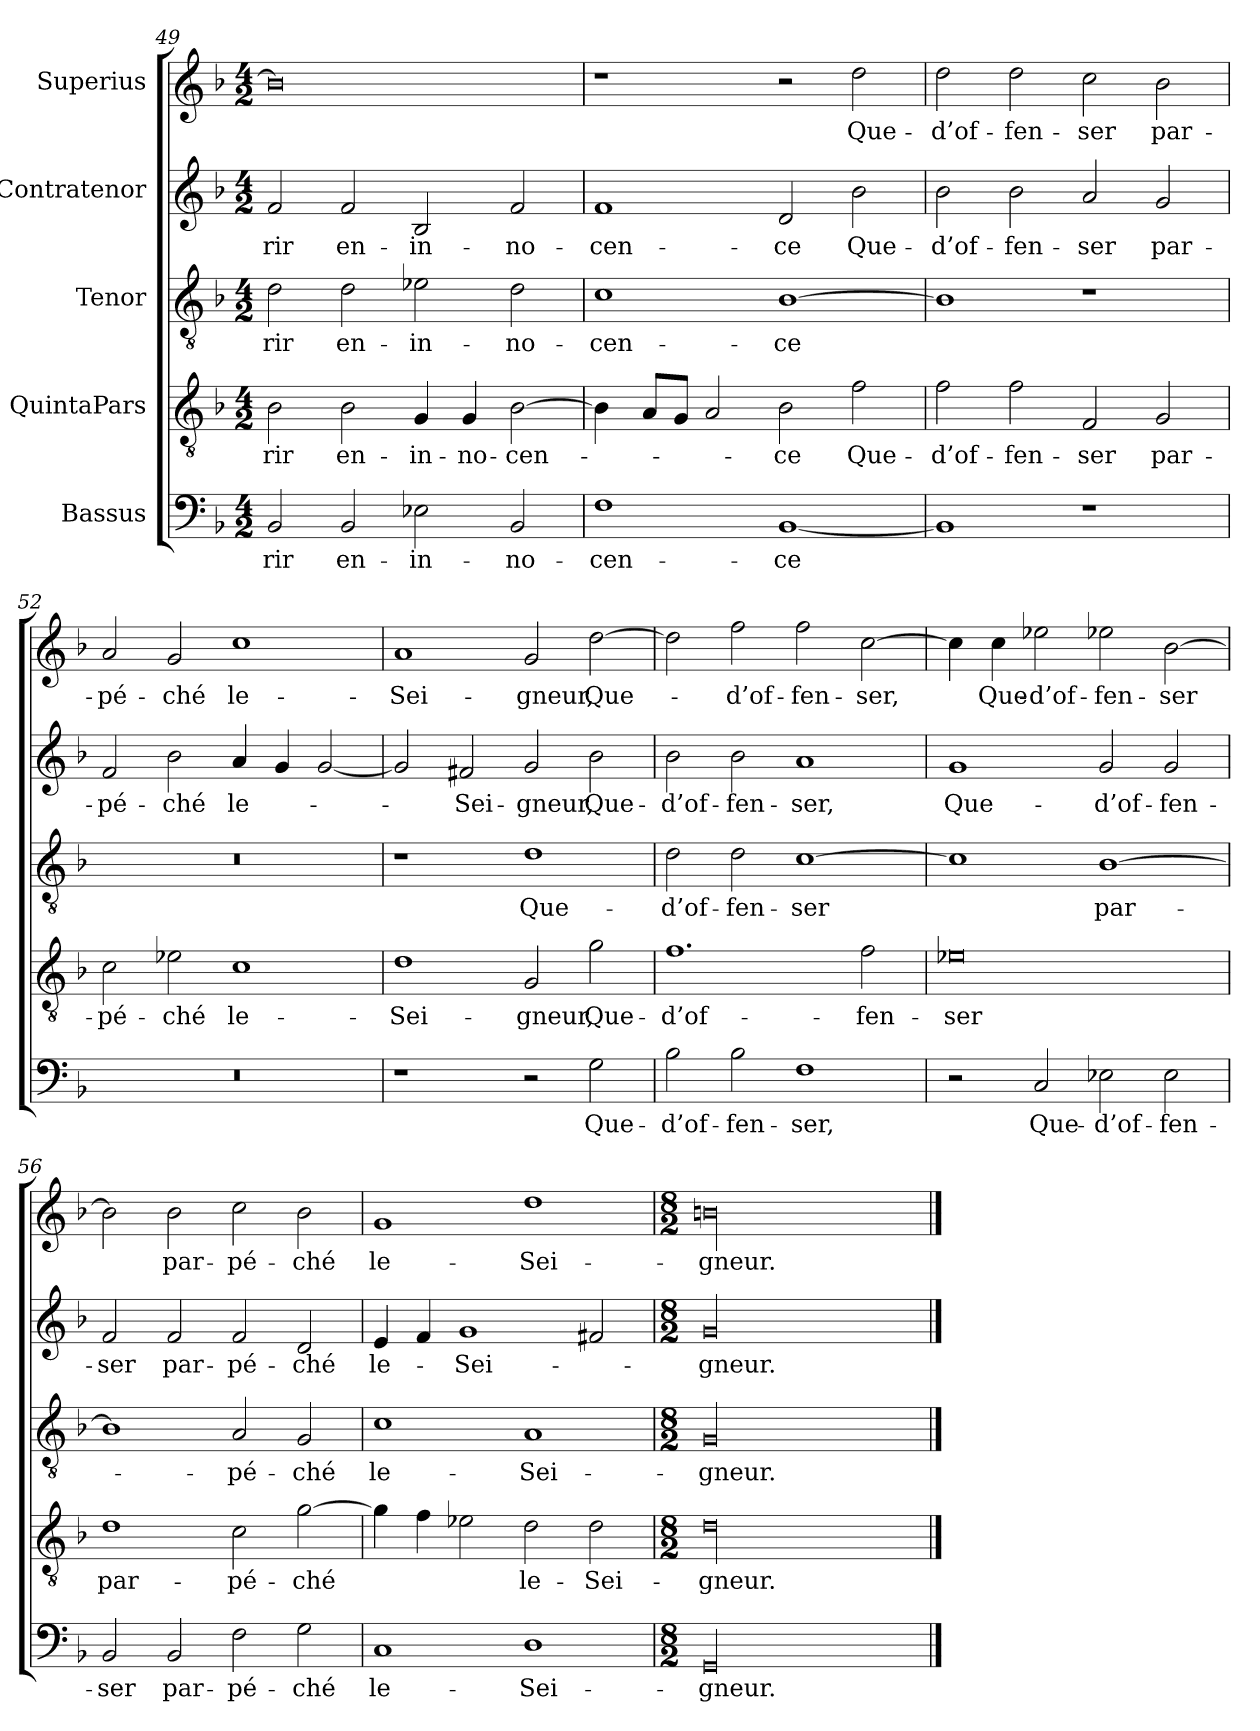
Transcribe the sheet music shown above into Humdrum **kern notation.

**kern	**text	**kern	**text	**kern	**text	**kern	**text	**kern	**text
*part5	*part5	*part4	*part4	*part3	*part3	*part2	*part2	*part1	*part1
*staff5	*staff5	*staff4	*staff4	*staff3	*staff3	*staff2	*staff2	*staff1	*staff1
*I"Bassus	*	*I"QuintaPars	*	*I"Tenor	*	*I"Contratenor	*	*I"Superius	*
*clefF4	*	*clefGv2	*	*clefGv2	*	*clefG2	*	*clefG2	*
*k[b-]	*	*k[b-]	*	*k[b-]	*	*k[b-]	*	*k[b-]	*
*M4/2	*	*M4/2	*	*M4/2	*	*M4/2	*	*M4/2	*
=49	=49	=49	=49	=49	=49	=49	=49	=49	=49
2BB-/	-rir	2B-\	-rir	2d\	-rir	2f/	-rir	0b-\]	.
2BB-/	en-	2B-\	en-	2d\	en-	2f/	en-	.	.
2E-X\	in-	4G/	in-	2e-X\	in-	2B-/	in-	.	.
.	.	4G/	-no-	.	.	.	.	.	.
2BB-/	-no-	[2B-\	-cen-	2d\	-no-	2f/	-no-	.	.
=50	=50	=50	=50	=50	=50	=50	=50	=50	=50
1F\	-cen-	4B-\]	.	1c\	-cen-	1f/	-cen-	1r	.
.	.	8A/L	.	.	.	.	.	.	.
.	.	8G/J	.	.	.	.	.	.	.
.	.	2A/	.	.	.	.	.	.	.
[1BB-/	-ce	2B-\	-ce	[1B-\	-ce	2d/	-ce	2r	.
.	.	2f\	Que-	.	.	2b-\	Que-	2dd\	Que-
=51	=51	=51	=51	=51	=51	=51	=51	=51	=51
1BB-/]	.	2f\	d’of-	1B-\]	.	2b-\	d’of-	2dd\	d’of-
.	.	2f\	-fen-	.	.	2b-\	-fen-	2dd\	-fen-
1r	.	2F/	-ser	1r	.	2a/	-ser	2cc\	-ser
.	.	2G/	par-	.	.	2g/	par-	2b-\	par-
=52	=52	=52	=52	=52	=52	=52	=52	=52	=52
0r	.	2c\	pé-	0r	.	2f/	pé-	2a/	pé-
.	.	2e-X\	-ché	.	.	2b-\	-ché	2g/	-ché
.	.	1c\	le-	.	.	4a/	le-	1cc\	le-
.	.	.	.	.	.	4g/	.	.	.
.	.	.	.	.	.	[2g/	.	.	.
=53	=53	=53	=53	=53	=53	=53	=53	=53	=53
1r	.	1d\	Sei-	1r	.	2g/]	.	1a/	Sei-
.	.	.	.	.	.	2f#X/	Sei-	.	.
2r	.	2G/	-gneur,	1d\	Que-	2g/	-gneur,	2g/	-gneur,
2G\	Que-	2g\	Que-	.	.	2b-\	Que-	[2dd\	Que-
=54	=54	=54	=54	=54	=54	=54	=54	=54	=54
2B-\	d’of-	1.f\	d’of-	2d\	d’of-	2b-\	d’of-	2dd\]	.
2B-\	-fen-	.	.	2d\	-fen-	2b-\	-fen-	2ff\	d’of-
1F\	-ser,	.	.	[1c\	-ser	1a/	-ser,	2ff\	-fen-
.	.	2f\	-fen-	.	.	.	.	[2cc\	-ser,
=55	=55	=55	=55	=55	=55	=55	=55	=55	=55
2r	.	0e-X\	-ser	1c\]	.	1g/	Que-	4cc\]	.
.	.	.	.	.	.	.	.	4cc\	Que-
2C/	Que-	.	.	.	.	.	.	2ee-X\	d’of-
2E-X\	d’of-	.	.	[1B-\	par-	2g/	d’of-	2ee-X\	-fen-
2E-\	-fen-	.	.	.	.	2g/	-fen-	[2b-\	-ser
=56	=56	=56	=56	=56	=56	=56	=56	=56	=56
2BB-/	-ser	1d\	par-	1B-\]	.	2f/	-ser	2b-\]	.
2BB-/	par-	.	.	.	.	2f/	par-	2b-\	par-
2F\	pé-	2c\	pé-	2A/	pé-	2f/	pé-	2cc\	pé-
2G\	-ché	[2g\	-ché	2G/	-ché	2d/	-ché	2b-\	-ché
=57	=57	=57	=57	=57	=57	=57	=57	=57	=57
1C/	le-	4g\]	.	1c\	le-	4e/	le-	1g/	le-
.	.	4f\	.	.	.	4f/	.	.	.
.	.	2e-X\	.	.	.	1g/	Sei-	.	.
1D\	Sei-	2d\	le-	1A/	Sei-	.	.	1dd\	Sei-
.	.	2d\	Sei-	.	.	2f#X/	.	.	.
=58	=58	=58	=58	=58	=58	=58	=58	=58	=58
*M8/2	*	*M8/2	*	*M8/2	*	*M8/2	*	*M8/2	*
00GG/	-gneur.	00d\	-gneur.	00G/	-gneur.	00g/	-gneur.	00bn\	-gneur.
==	==	==	==	==	==	==	==	==	==
*-	*-	*-	*-	*-	*-	*-	*-	*-	*-
